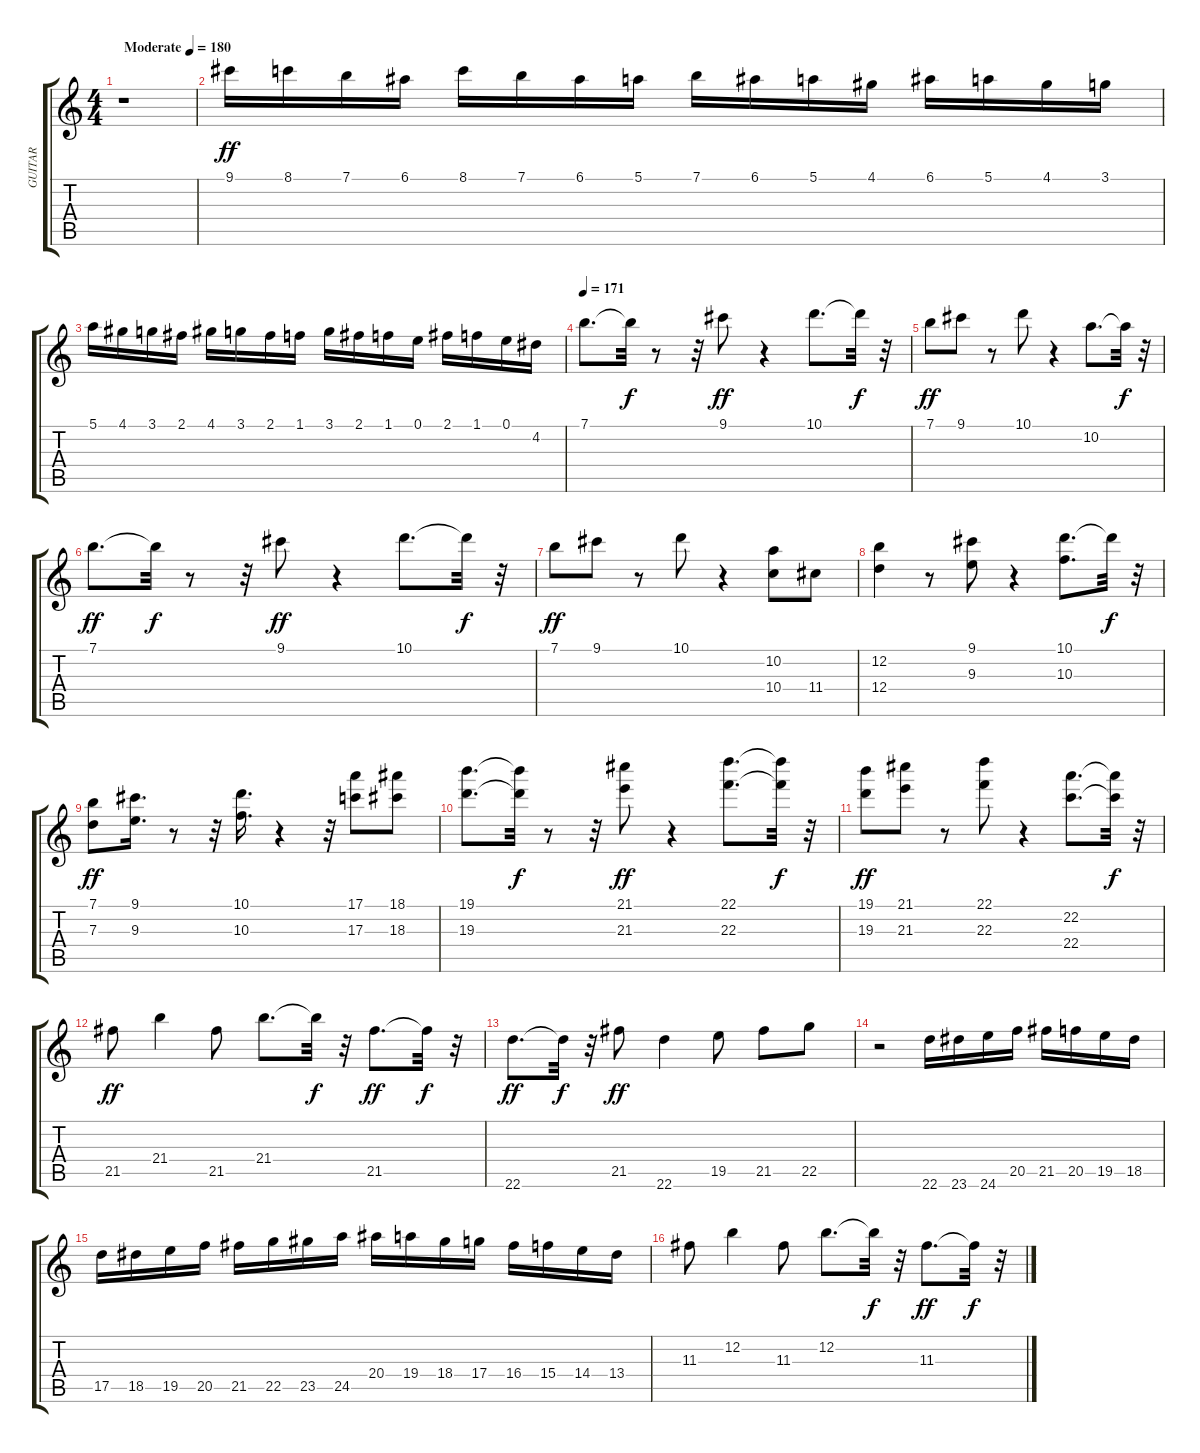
\track ("GUITAR" "GUITAR") {instrument acousticguitarsteel}
\staff {score tabs}
\tuning (E4 B3 G3 D3 A2 E2) {hide}
\ts (4 4)
\tempo (180 "Moderate")
\clef g2
\ks c
r.1{dy ff instrument acousticguitarsteel} |
9.1.16 8.1.16 7.1.16 6.1.16 8.1.16 7.1.16 6.1.16 5.1.16 7.1.16 6.1.16 5.1.16 4.1.16 6.1.16 5.1.16 4.1.16 3.1.16 |
5.1.16 4.1.16 3.1.16 2.1.16 4.1.16 3.1.16 2.1.16 1.1.16 3.1.16 2.1.16 1.1.16 0.1.16 2.1.16 1.1.16 0.1.16 4.2.16 |
\tempo 171
7.1.8{d} 7.1{t}.32{dy f} r.8 r.32 9.1.8{dy ff} r.4 10.1.8{d} 10.1{t}.32{dy f} r.32 |
7.1.8{dy ff} 9.1.8 r.8 10.1.8 r.4 10.2.8{d} 10.2{t}.32{dy f} r.32 |
7.1.8{d dy ff} 7.1{t}.32{dy f} r.8 r.32 9.1.8{dy ff} r.4 10.1.8{d} 10.1{t}.32{dy f} r.32 |
7.1.8{dy ff} 9.1.8 r.8 10.1.8 r.4 (10.2 10.4).8 11.4.8 |
(12.2 12.4).4 r.8 (9.1 9.3).8 r.4 (10.1 10.3).8{d} 10.1{t}.32{dy f} r.32 |
(7.1 7.3).8{dy ff} (9.1 9.3).16{d} r.8 r.32 (10.1 10.3).16{d} r.4 r.32 (17.1 17.3).8 (18.1 18.3).8 |
(19.1 19.3).8{d} (19.1{t} 19.3{t}).32{dy f} r.8 r.32 (21.1 21.3).8{dy ff} r.4 (22.1 22.3).8{d} (22.1{t} 22.3{t}).32{dy f} r.32 |
(19.1 19.3).8{dy ff} (21.1 21.3).8 r.8 (22.1 22.3).8 r.4 (22.2 22.4).8{d} (22.2{t} 22.4{t}).32{dy f} r.32 |
21.5.8{dy ff} 21.4.4 21.5.8 21.4.8{d} 21.4{t}.32{dy f} r.32 21.5.8{d dy ff} 21.5{t}.32{dy f} r.32 |
22.6.8{d dy ff} 22.6{t}.32{dy f} r.32 21.5.8{dy ff} 22.6.4 19.5.8 21.5.8 22.5.8 |
r.2 22.6.16 23.6.16 24.6.16 20.5.16 21.5.16 20.5.16 19.5.16 18.5.16 |
17.5.16 18.5.16 19.5.16 20.5.16 21.5.16 22.5.16 23.5.16 24.5.16 20.4.16 19.4.16 18.4.16 17.4.16 16.4.16 15.4.16 14.4.16 13.4.16 |
11.3.8 12.2.4 11.3.8 12.2.8{d} 12.2{t}.32{dy f} r.32 11.3.8{d dy ff} 11.3{t}.32{dy f} r.32
